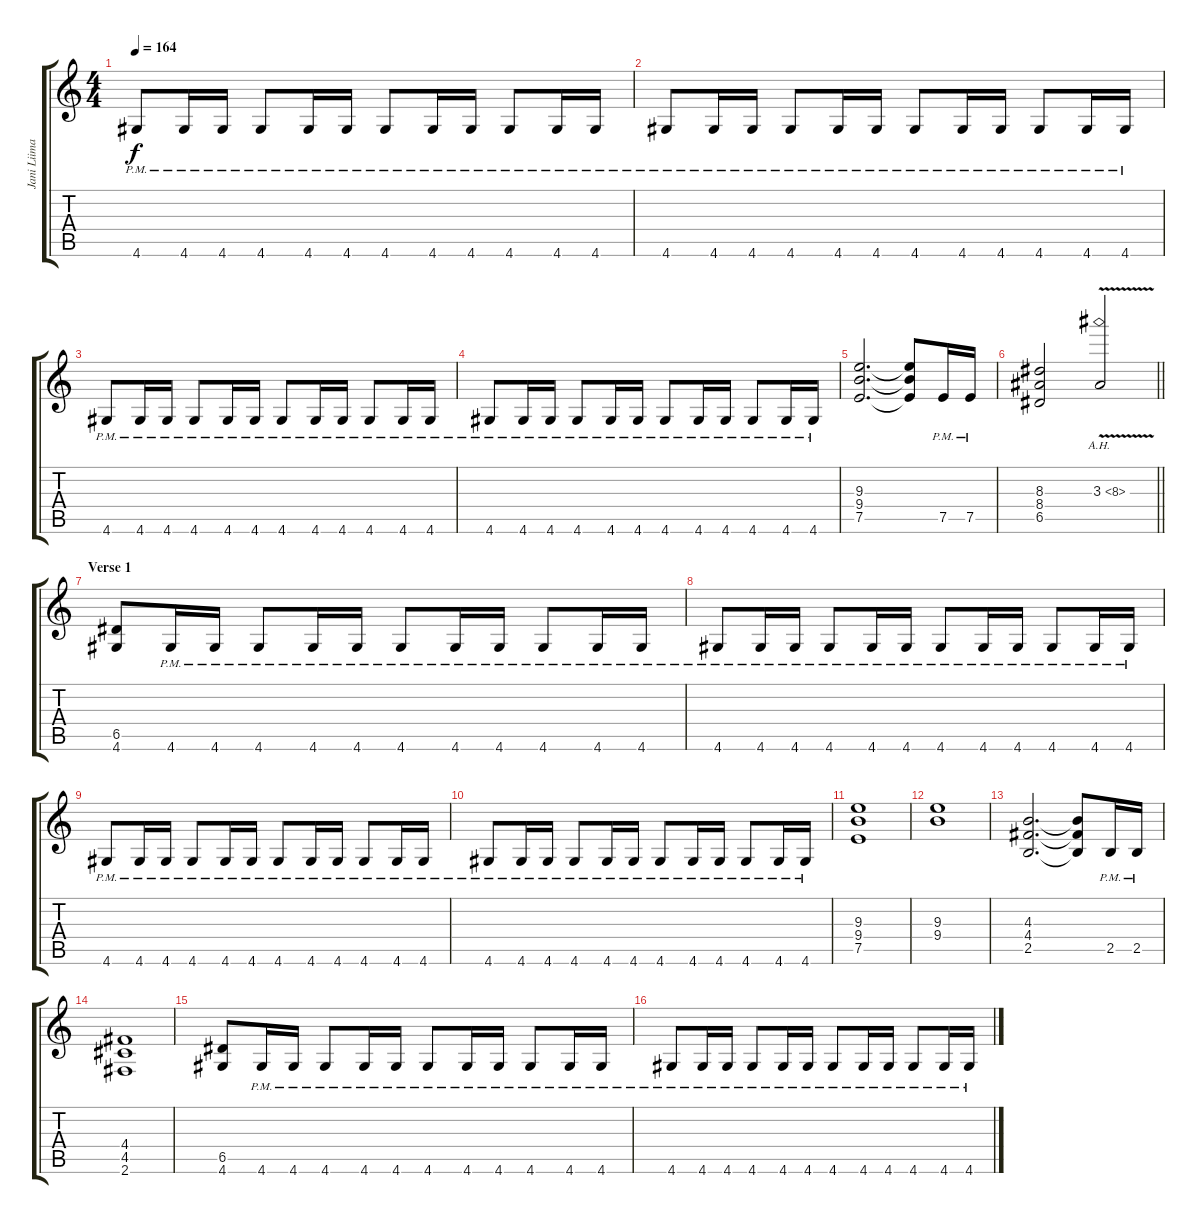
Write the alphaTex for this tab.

\track ("Jani Liimatainen" "Jani Liima") {instrument distortionguitar}
\staff {score tabs}
\tuning (E4 B3 G3 D3 A2 E2) {hide}
\ts (4 4)
\tempo 164
\clef g2
\ks c
4.6{pm}.8{dy f} 4.6{pm}.16 4.6{pm}.16 4.6{pm}.8 4.6{pm}.16 4.6{pm}.16 4.6{pm}.8 4.6{pm}.16 4.6{pm}.16 4.6{pm}.8 4.6{pm}.16 4.6{pm}.16 |
4.6{pm}.8 4.6{pm}.16 4.6{pm}.16 4.6{pm}.8 4.6{pm}.16 4.6{pm}.16 4.6{pm}.8 4.6{pm}.16 4.6{pm}.16 4.6{pm}.8 4.6{pm}.16 4.6{pm}.16 |
4.6{pm}.8 4.6{pm}.16 4.6{pm}.16 4.6{pm}.8 4.6{pm}.16 4.6{pm}.16 4.6{pm}.8 4.6{pm}.16 4.6{pm}.16 4.6{pm}.8 4.6{pm}.16 4.6{pm}.16 |
4.6{pm}.8 4.6{pm}.16 4.6{pm}.16 4.6{pm}.8 4.6{pm}.16 4.6{pm}.16 4.6{pm}.8 4.6{pm}.16 4.6{pm}.16 4.6{pm}.8 4.6{pm}.16 4.6{pm}.16 |
(9.3 9.4 7.5).2{d} (9.3{t} 9.4{t} 7.5{t}).8 7.5{pm}.16 7.5{pm}.16 |
\barLineRight lightlight
(8.3 8.4 6.5).2 3.3{ah 5 v}.2 |
\section ("" "Verse 1")
(6.5 4.6).8 4.6{pm}.16 4.6{pm}.16 4.6{pm}.8 4.6{pm}.16 4.6{pm}.16 4.6{pm}.8 4.6{pm}.16 4.6{pm}.16 4.6{pm}.8 4.6{pm}.16 4.6{pm}.16 |
4.6{pm}.8 4.6{pm}.16 4.6{pm}.16 4.6{pm}.8 4.6{pm}.16 4.6{pm}.16 4.6{pm}.8 4.6{pm}.16 4.6{pm}.16 4.6{pm}.8 4.6{pm}.16 4.6{pm}.16 |
4.6{pm}.8 4.6{pm}.16 4.6{pm}.16 4.6{pm}.8 4.6{pm}.16 4.6{pm}.16 4.6{pm}.8 4.6{pm}.16 4.6{pm}.16 4.6{pm}.8 4.6{pm}.16 4.6{pm}.16 |
4.6{pm}.8 4.6{pm}.16 4.6{pm}.16 4.6{pm}.8 4.6{pm}.16 4.6{pm}.16 4.6{pm}.8 4.6{pm}.16 4.6{pm}.16 4.6{pm}.8 4.6{pm}.16 4.6{pm}.16 |
(9.3 9.4 7.5).1 |
(9.3 9.4).1 |
(4.3 4.4 2.5).2{d} (4.3{t} 4.4{t} 2.5{t}).8 2.5{pm}.16 2.5{pm}.16 |
(4.4 4.5 2.6).1 |
(6.5 4.6).8 4.6{pm}.16 4.6{pm}.16 4.6{pm}.8 4.6{pm}.16 4.6{pm}.16 4.6{pm}.8 4.6{pm}.16 4.6{pm}.16 4.6{pm}.8 4.6{pm}.16 4.6{pm}.16 |
4.6{pm}.8 4.6{pm}.16 4.6{pm}.16 4.6{pm}.8 4.6{pm}.16 4.6{pm}.16 4.6{pm}.8 4.6{pm}.16 4.6{pm}.16 4.6{pm}.8 4.6{pm}.16 4.6{pm}.16
